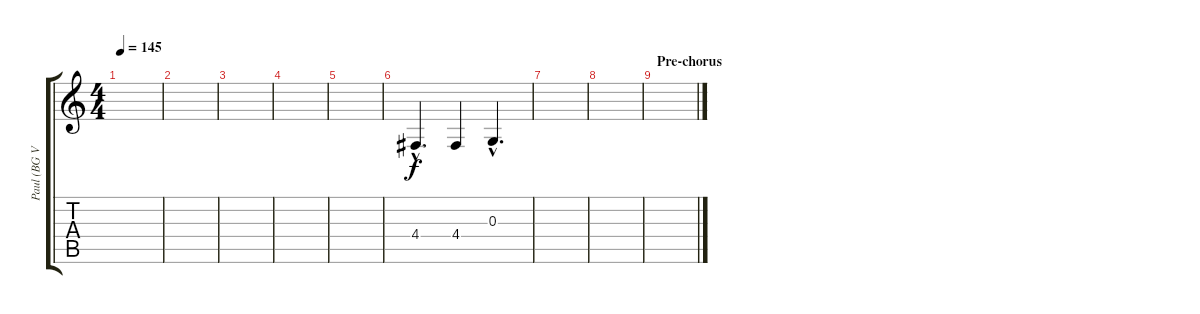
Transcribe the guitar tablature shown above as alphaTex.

\track ("Paul (BG Vocals)" "Paul (BG V") {instrument tenorsax}
\staff {score tabs}
\tuning (E4 B3 G3 D3 A2 E2) {hide}
\ts (4 4)
\tempo 145
\clef g2
\ks c
|
|
|
|
|
4.4{hac}.4{d} 4.4.4 0.3{hac}.4{d} |
|
|
\section ("" "Pre-chorus")
